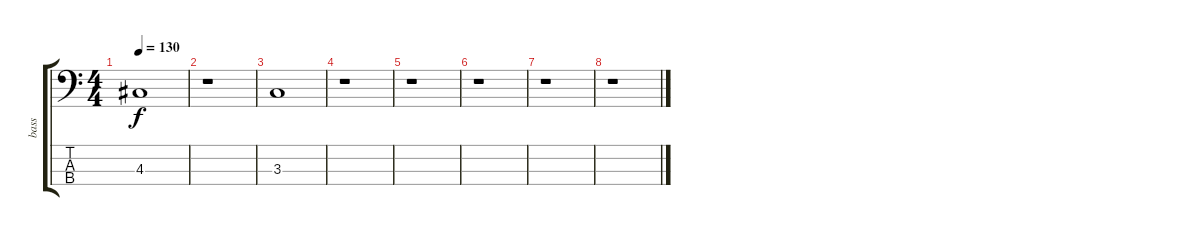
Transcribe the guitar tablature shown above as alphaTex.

\track ("bass" "bass") {instrument slapbass2}
\staff {score tabs}
\tuning (G2 D2 A1 E1) {hide}
\ts (4 4)
\tempo 130
\clef f4
\ks c
4.3.1{dy f} |
r.1 |
3.3.1 |
r.1 |
r.1 |
r.1 |
r.1 |
r.1
